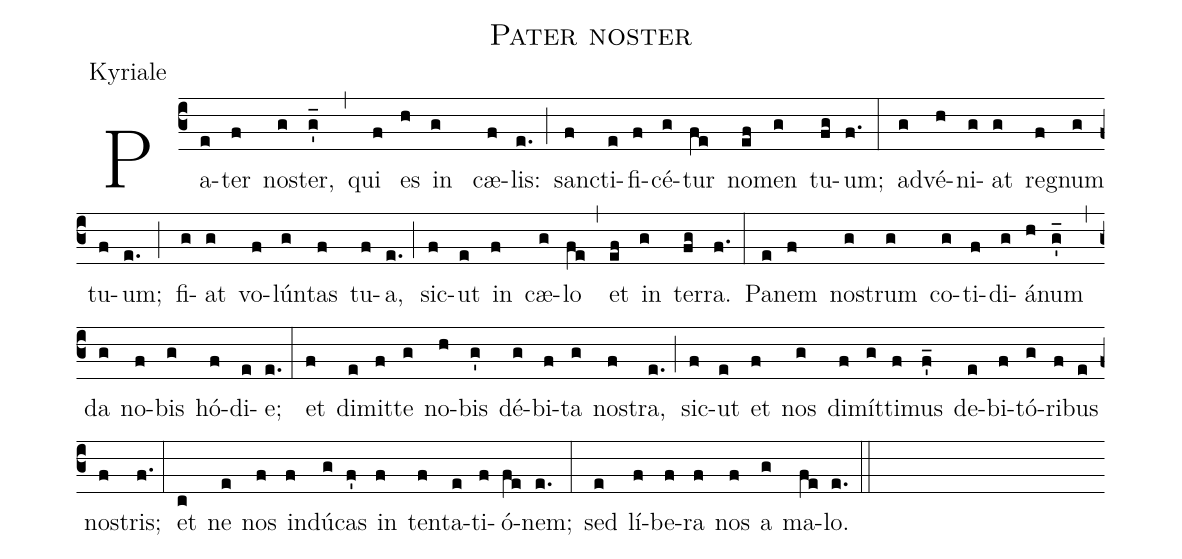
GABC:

name: Pater noster;
office-part: Kyriale;
%%
(c3)
Pa(e)ter(f) nos(g)ter,(g_') (,)
qui(f) es(h) in (g) cæ(f)lis:(e.) (;)
san(f)cti(e)fi(f)cé(g)tur(fe) no(ef)men(g) tu(fg)um;(f.) (:)
ad(g)vé(h)ni(g)at(g) reg(f)num(g) tu(f)um;(e.) (;)
fi(g)at(g) vo(f)lún(g)tas(f) tu(f)a,(e.) (;)
sic(f)ut(e) in(f) cæ(g)lo(fe) (,)
et(ef) in(g) ter(fg)ra.(f.) (:)
Pa(e)nem(f) no(g)strum(g) co(g)ti(f)di(g)á(h)num(g_') (,)
da(g) no(f)bis(g) hó(f)di(e)e;(e.) (:)
et(f) di(e)mit(f)te(g) no(h)bis(g') dé(g)bi(f)ta(g) no(f)stra,(e.) (;)
sic(f)ut(e) et(f) nos(g) di(f)mít(g)ti(f)mus(f_') de(e)bi(f)tó(g)ri(f)bus(e) no(f)stris;(f.) (:)
et(c) ne(e) nos(f) in(f)dú(g)cas(f') in(f) ten(f)ta(e)ti(f)ó(fe)nem;(e.) (:)
sed(e) lí(f)be(f)ra(f) nos(f) a(g) ma(fe)lo.(e.) (::)
